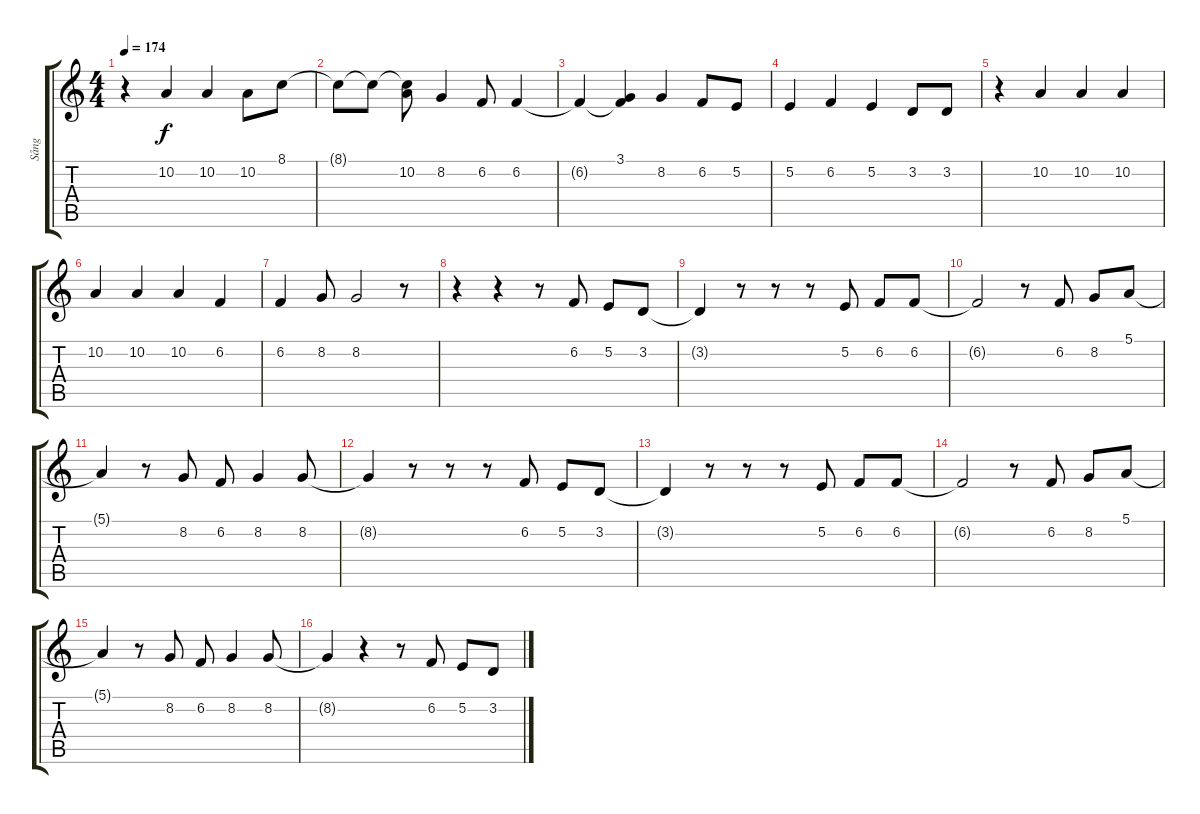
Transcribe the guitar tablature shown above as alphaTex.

\track ("Sång" "Sång") {instrument choiraahs}
\staff {score tabs}
\tuning (E4 B3 G3 D3 A2 E2) {hide}
\ts (4 4)
\tempo 174
\clef g2
\ks c
r.4{dy f} 10.2.4 10.2.4 10.2.8 8.1.8 |
8.1{t}.8 8.1{t}.8 (8.1{t} 10.2).8 8.2.4 6.2.8 6.2.4 |
6.2{t}.4 (3.1 6.2{t}).4 8.2.4 6.2.8 5.2.8 |
5.2.4 6.2.4 5.2.4 3.2.8 3.2.8 |
r.4 10.2.4 10.2.4 10.2.4 |
10.2.4 10.2.4 10.2.4 6.2.4 |
6.2.4 8.2.8 8.2.2 r.8 |
r.4 r.4 r.8 6.2.8 5.2.8 3.2.8 |
3.2{t}.4 r.8 r.8 r.8 5.2.8 6.2.8 6.2.8 |
6.2{t}.2 r.8 6.2.8 8.2.8 5.1.8 |
5.1{t}.4 r.8 8.2.8 6.2.8 8.2.4 8.2.8 |
8.2{t}.4 r.8 r.8 r.8 6.2.8 5.2.8 3.2.8 |
3.2{t}.4 r.8 r.8 r.8 5.2.8 6.2.8 6.2.8 |
6.2{t}.2 r.8 6.2.8 8.2.8 5.1.8 |
5.1{t}.4 r.8 8.2.8 6.2.8 8.2.4 8.2.8 |
8.2{t}.4 r.4 r.8 6.2.8 5.2.8 3.2.8
